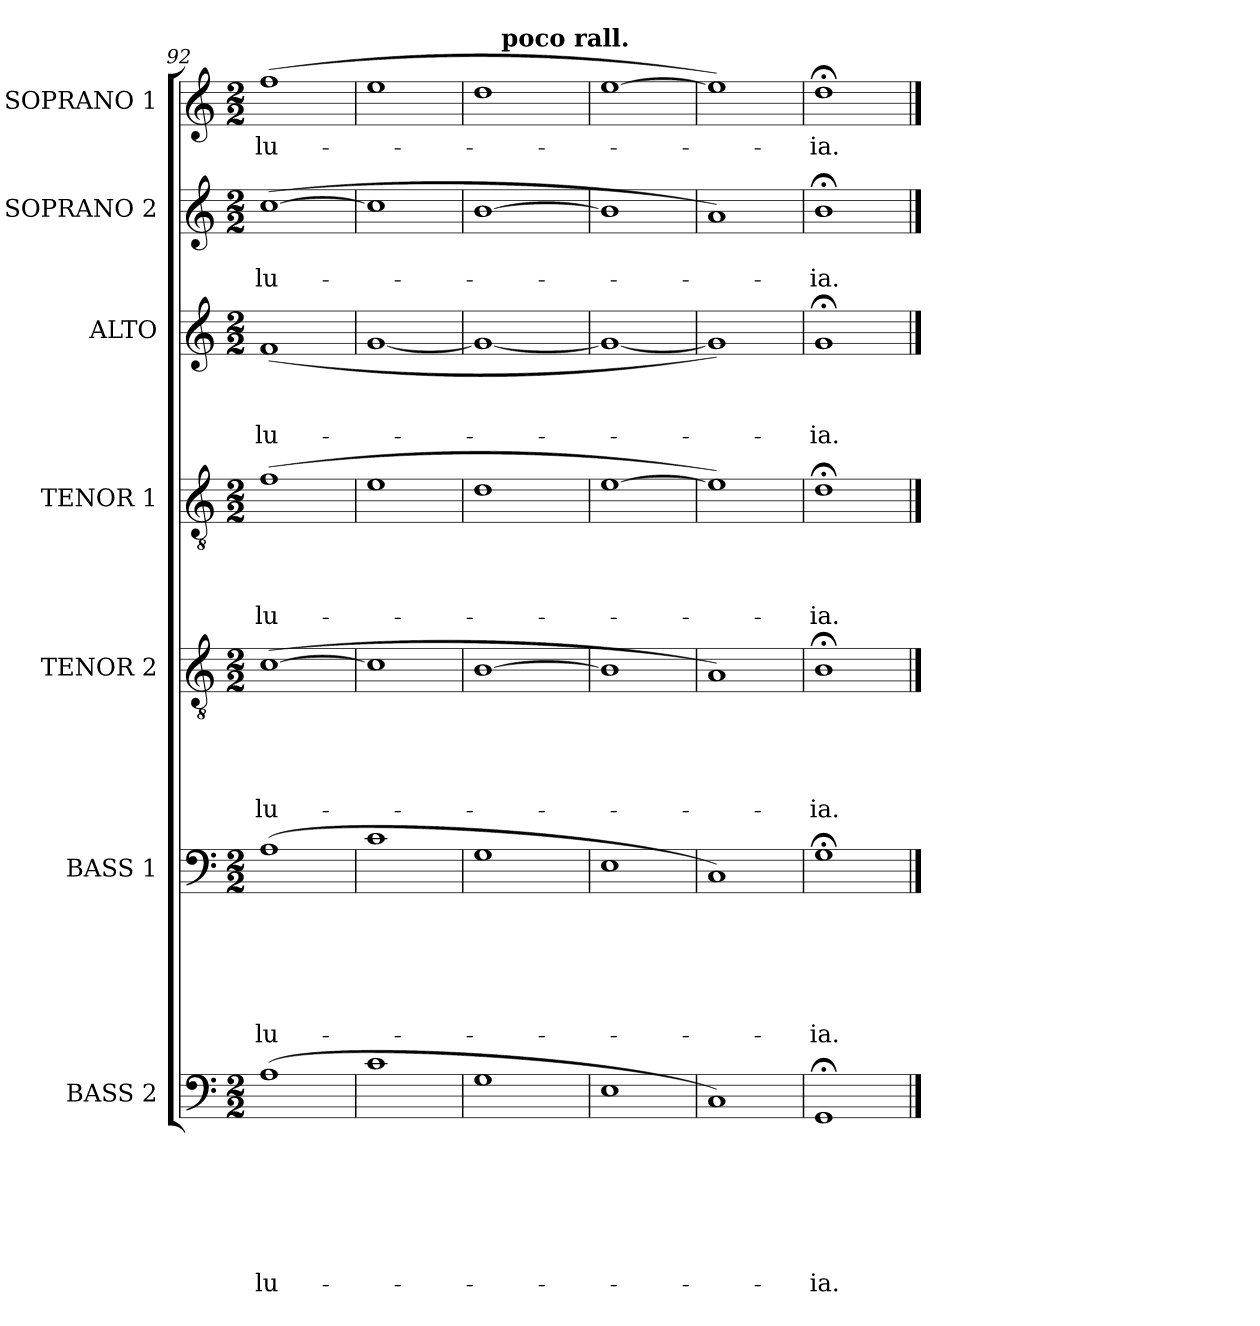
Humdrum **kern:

**kern	**text	**text	**text	**text	**text	**text	**text	**kern	**text	**text	**text	**text	**text	**text	**kern	**text	**text	**text	**text	**text	**kern	**text	**text	**text	**text	**kern	**text	**text	**text	**kern	**text	**text	**kern	**text
*part7	*part7	*part7	*part7	*part7	*part7	*part7	*part7	*part6	*part6	*part6	*part6	*part6	*part6	*part6	*part5	*part5	*part5	*part5	*part5	*part5	*part4	*part4	*part4	*part4	*part4	*part3	*part3	*part3	*part3	*part2	*part2	*part2	*part1	*part1
*staff7	*staff7	*staff7	*staff7	*staff7	*staff7	*staff7	*staff7	*staff6	*staff6	*staff6	*staff6	*staff6	*staff6	*staff6	*staff5	*staff5	*staff5	*staff5	*staff5	*staff5	*staff4	*staff4	*staff4	*staff4	*staff4	*staff3	*staff3	*staff3	*staff3	*staff2	*staff2	*staff2	*staff1	*staff1
*I"BASS 2	*	*	*	*	*	*	*	*I"BASS 1	*	*	*	*	*	*	*I"TENOR 2	*	*	*	*	*	*I"TENOR 1	*	*	*	*	*I"ALTO	*	*	*	*I"SOPRANO 2	*	*	*I"SOPRANO 1	*
*I'B. 2	*	*	*	*	*	*	*	*I'B. 1	*	*	*	*	*	*	*I'T. 2	*	*	*	*	*	*I'T. 1	*	*	*	*	*I'A.	*	*	*	*I'S. 2	*	*	*I'S. 1	*
*clefF4	*	*	*	*	*	*	*	*clefF4	*	*	*	*	*	*	*clefGv2	*	*	*	*	*	*clefGv2	*	*	*	*	*clefG2	*	*	*	*clefG2	*	*	*clefG2	*
*k[]	*	*	*	*	*	*	*	*k[]	*	*	*	*	*	*	*k[]	*	*	*	*	*	*k[]	*	*	*	*	*k[]	*	*	*	*k[]	*	*	*k[]	*
*C:	*	*	*	*	*	*	*	*C:	*	*	*	*	*	*	*C:	*	*	*	*	*	*C:	*	*	*	*	*C:	*	*	*	*C:	*	*	*C:	*
*M2/2	*	*	*	*	*	*	*	*M2/2	*	*	*	*	*	*	*M2/2	*	*	*	*	*	*M2/2	*	*	*	*	*M2/2	*	*	*	*M2/2	*	*	*M2/2	*
=92	=92	=92	=92	=92	=92	=92	=92	=92	=92	=92	=92	=92	=92	=92	=92	=92	=92	=92	=92	=92	=92	=92	=92	=92	=92	=92	=92	=92	=92	=92	=92	=92	=92	=92
!	!	!	!	!	!	!	!LO:LY:b	!	!	!	!	!	!	!LO:LY:b	!	!	!	!	!	!LO:LY:b	!	!	!	!	!LO:LY:b	!	!	!	!LO:LY:b	!	!	!LO:LY:b	!	!LO:LY:b
(>1A	.	.	.	.	.	.	-lu-	(>1A	.	.	.	.	.	-lu-	(>[>1c	.	.	.	.	-lu-	(>1f	.	.	.	-lu-	(>1f	.	.	-lu-	(>[>1cc	.	-lu-	(>1ff	-lu-
=93	=93	=93	=93	=93	=93	=93	=93	=93	=93	=93	=93	=93	=93	=93	=93	=93	=93	=93	=93	=93	=93	=93	=93	=93	=93	=93	=93	=93	=93	=93	=93	=93	=93	=93
1c	.	.	.	.	.	.	.	1c	.	.	.	.	.	.	1c]	.	.	.	.	.	1e	.	.	.	.	[<1g	.	.	.	1cc]	.	.	1ee	.
=94	=94	=94	=94	=94	=94	=94	=94	=94	=94	=94	=94	=94	=94	=94	=94	=94	=94	=94	=94	=94	=94	=94	=94	=94	=94	=94	=94	=94	=94	=94	=94	=94	=94	=94
*	*	*	*	*	*	*	*	*	*	*	*	*	*	*	*	*	*	*	*	*	*	*	*	*	*	*	*	*	*	*	*	*	*^	*
1G	.	.	.	.	.	.	.	1G	.	.	.	.	.	.	[>1B	.	.	.	.	.	1d	.	.	.	.	1g_	.	.	.	[>1b	.	.	1dd	8ryy	.
!	!	!	!	!	!	!	!	!	!	!	!	!	!	!	!	!	!	!	!	!	!	!	!	!	!	!	!	!	!	!	!	!	!	!LO:TX:a:B:t=poco rall.	!
.	.	.	.	.	.	.	.	.	.	.	.	.	.	.	.	.	.	.	.	.	.	.	.	.	.	.	.	.	.	.	.	.	.	2..ryy	.
*	*	*	*	*	*	*	*	*	*	*	*	*	*	*	*	*	*	*	*	*	*	*	*	*	*	*	*	*	*	*	*	*	*v	*v	*
=95	=95	=95	=95	=95	=95	=95	=95	=95	=95	=95	=95	=95	=95	=95	=95	=95	=95	=95	=95	=95	=95	=95	=95	=95	=95	=95	=95	=95	=95	=95	=95	=95	=95	=95
1E	.	.	.	.	.	.	.	1E	.	.	.	.	.	.	1B]	.	.	.	.	.	[>1e	.	.	.	.	1g_	.	.	.	1b]	.	.	[>1ee	.
=96	=96	=96	=96	=96	=96	=96	=96	=96	=96	=96	=96	=96	=96	=96	=96	=96	=96	=96	=96	=96	=96	=96	=96	=96	=96	=96	=96	=96	=96	=96	=96	=96	=96	=96
1C)	.	.	.	.	.	.	.	1C)	.	.	.	.	.	.	1A)	.	.	.	.	.	1e])	.	.	.	.	1g])	.	.	.	1a)	.	.	1ee])	.
=97	=97	=97	=97	=97	=97	=97	=97	=97	=97	=97	=97	=97	=97	=97	=97	=97	=97	=97	=97	=97	=97	=97	=97	=97	=97	=97	=97	=97	=97	=97	=97	=97	=97	=97
!	!	!	!	!	!	!	!LO:LY:b	!	!	!	!	!	!	!LO:LY:b	!	!	!	!	!	!LO:LY:b	!	!	!	!	!LO:LY:b	!	!	!	!LO:LY:b	!	!	!LO:LY:b	!	!LO:LY:b
1GG;	.	.	.	.	.	.	-ia.	1G;<	.	.	.	.	.	-ia.	1B;<	.	.	.	.	-ia.	1d;<	.	.	.	-ia.	1g;	.	.	-ia.	1b;<	.	-ia.	1dd;<	-ia.
==	==	==	==	==	==	==	==	==	==	==	==	==	==	==	==	==	==	==	==	==	==	==	==	==	==	==	==	==	==	==	==	==	==	==
*-	*-	*-	*-	*-	*-	*-	*-	*-	*-	*-	*-	*-	*-	*-	*-	*-	*-	*-	*-	*-	*-	*-	*-	*-	*-	*-	*-	*-	*-	*-	*-	*-	*-	*-
